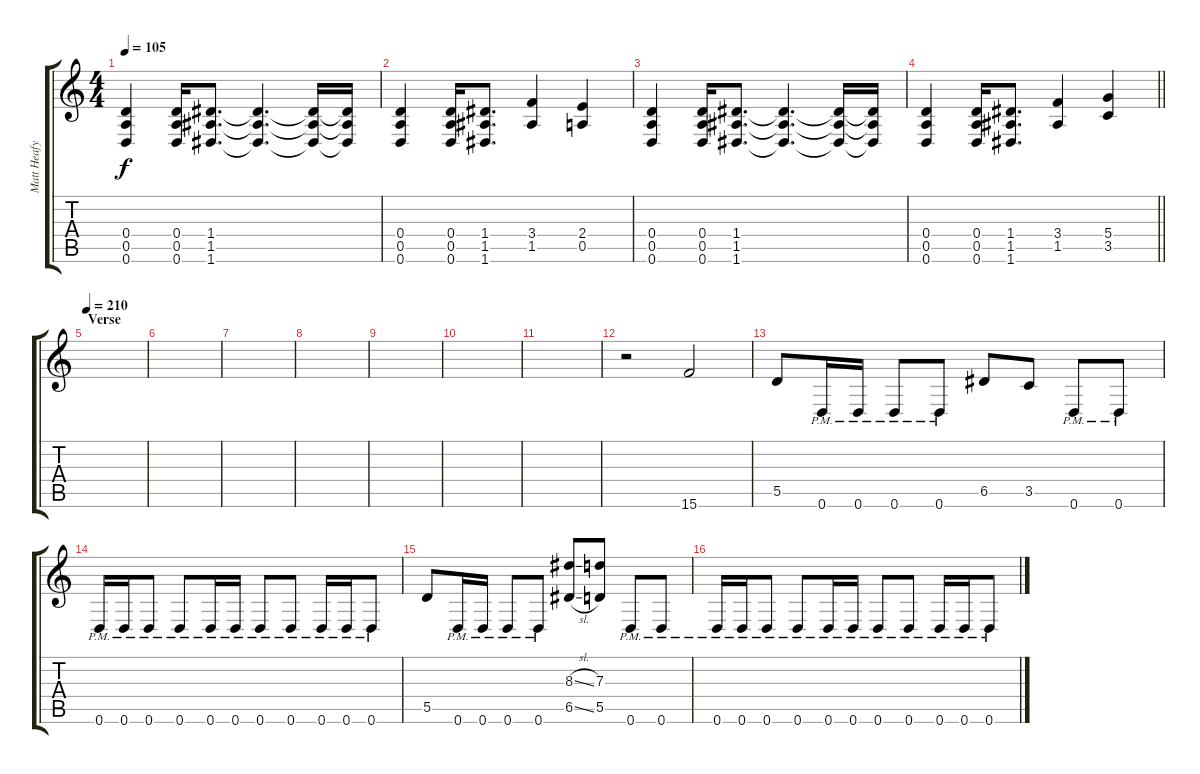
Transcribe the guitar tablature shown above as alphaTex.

\track ("Matt Heafy" "Matt Heafy") {instrument distortionguitar}
\staff {score tabs}
\tuning (E4 B3 G3 D3 A2 D2) {hide}
\ts (4 4)
\tempo 105
\clef g2
\ks c
(0.4 0.5 0.6).4{dy f} (0.4 0.5 0.6).16 (1.4 1.5 1.6).8{d} (1.4{t} 1.5{t} 1.6{t}).4{d} (1.4{t} 1.5{t} 1.6{t}).16 (1.4{t} 1.5{t} 1.6{t}).16 |
(0.4 0.5 0.6).4 (0.4 0.5 0.6).16 (1.4 1.5 1.6).8{d} (3.4 1.5).4 (2.4 0.5).4 |
(0.4 0.5 0.6).4 (0.4 0.5 0.6).16 (1.4 1.5 1.6).8{d} (1.4{t} 1.5{t} 1.6{t}).4{d} (1.4{t} 1.5{t} 1.6{t}).16 (1.4{t} 1.5{t} 1.6{t}).16 |
\barLineRight lightlight
(0.4 0.5 0.6).4 (0.4 0.5 0.6).16 (1.4 1.5 1.6).8{d} (3.4 1.5).4 (5.4 3.5).4 |
\section ("" "Verse")
\tempo 210
|
|
|
|
|
|
|
r.2 15.6.2 |
5.5.8 0.6{pm}.16 0.6{pm}.16 0.6{pm}.8 0.6{pm}.8 6.5.8 3.5.8 0.6{pm}.8 0.6{pm}.8 |
0.6{pm}.16 0.6{pm}.16 0.6{pm}.8 0.6{pm}.8 0.6{pm}.16 0.6{pm}.16 0.6{pm}.8 0.6{pm}.8 0.6{pm}.16 0.6{pm}.16 0.6{pm}.8 |
5.5.8 0.6{pm}.16 0.6{pm}.16 0.6{pm}.8 0.6{pm}.8 (8.3{sl} 6.5{sl}).8 (7.3 5.5).8 0.6{pm}.8 0.6{pm}.8 |
0.6{pm}.16 0.6{pm}.16 0.6{pm}.8 0.6{pm}.8 0.6{pm}.16 0.6{pm}.16 0.6{pm}.8 0.6{pm}.8 0.6{pm}.16 0.6{pm}.16 0.6{pm}.8
